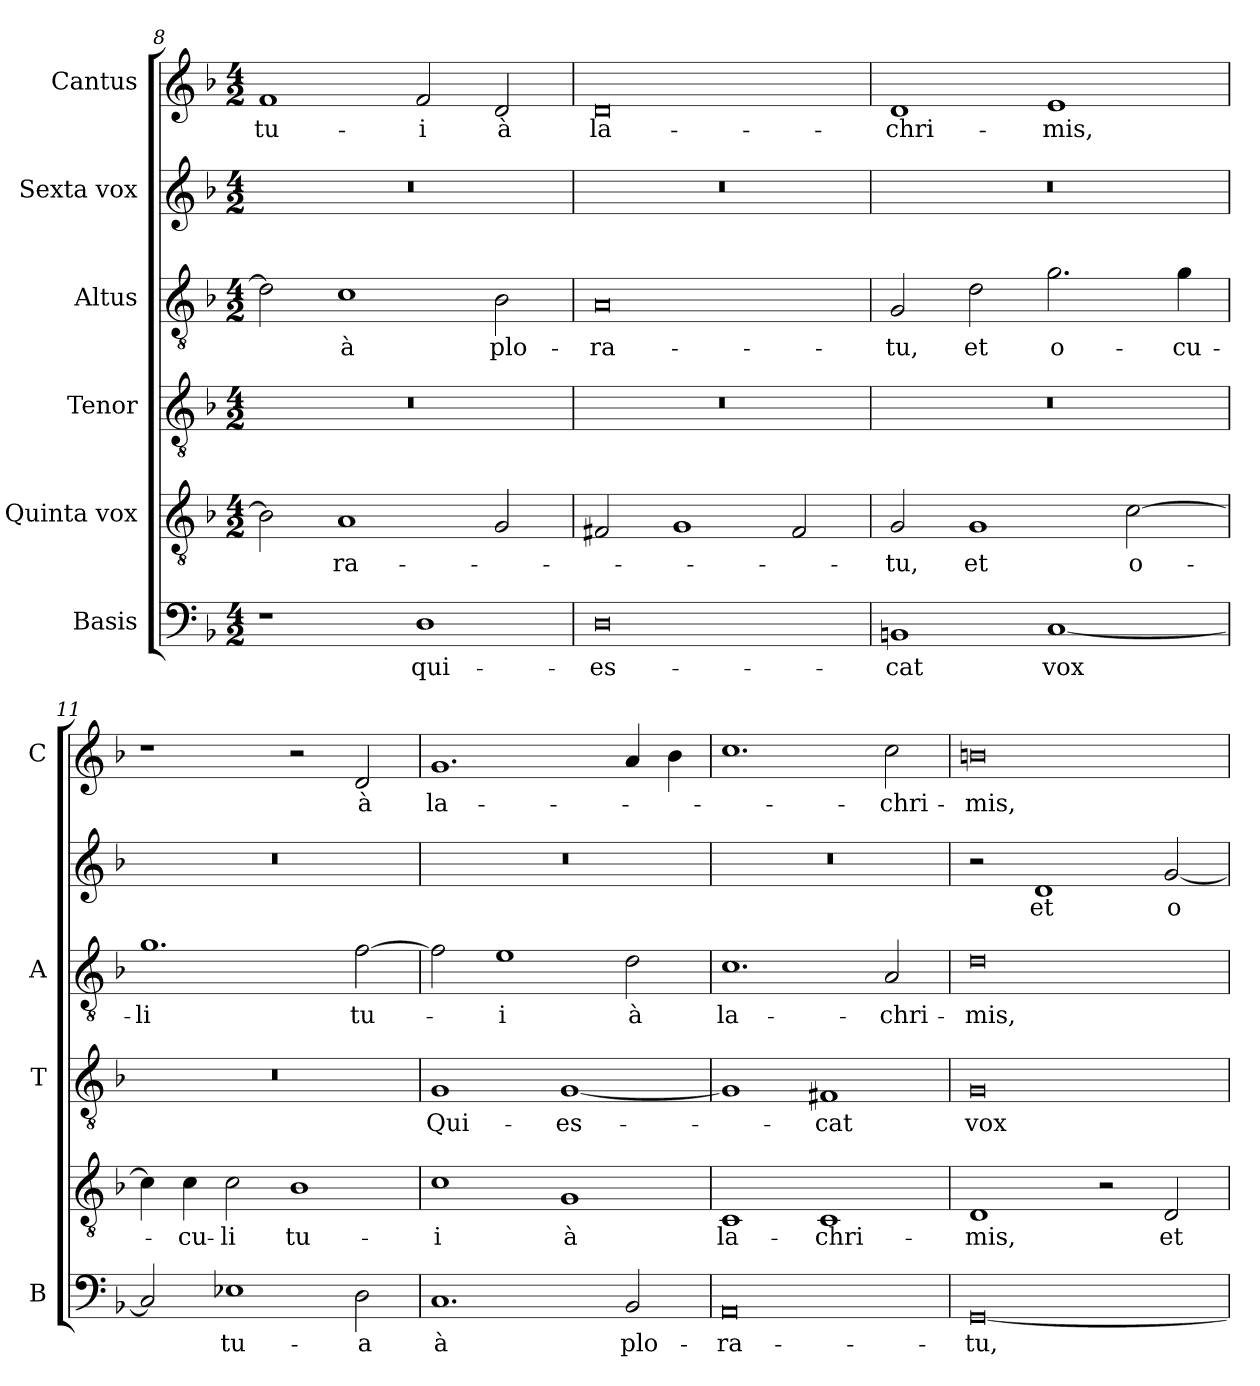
**kern	**text	**kern	**text	**kern	**text	**kern	**text	**kern	**text	**kern	**text
*part6	*part6	*part5	*part5	*part4	*part4	*part3	*part3	*part2	*part2	*part1	*part1
*staff6	*staff6	*staff5	*staff5	*staff4	*staff4	*staff3	*staff3	*staff2	*staff2	*staff1	*staff1
*I"Basis	*	*I"Quinta vox	*	*I"Tenor	*	*I"Altus	*	*I"Sexta vox	*	*I"Cantus	*
*I'B	*	*	*	*I'T	*	*I'A	*	*	*	*I'C	*
*clefF4	*	*clefGv2	*	*clefGv2	*	*clefGv2	*	*clefG2	*	*clefG2	*
*k[b-]	*	*k[b-]	*	*k[b-]	*	*k[b-]	*	*k[b-]	*	*k[b-]	*
*F:	*	*F:	*	*F:	*	*F:	*	*F:	*	*F:	*
*M4/2	*	*M4/2	*	*M4/2	*	*M4/2	*	*M4/2	*	*M4/2	*
=8	=8	=8	=8	=8	=8	=8	=8	=8	=8	=8	=8
!	!	!	!	!	!	!	!	!	!	!	!LO:LY:b
1r	.	2B-\]	.	0r	.	2d\]	.	0r	.	1f	tu-
!	!	!	!LO:LY:b	!	!	!	!LO:LY:b	!	!	!	!
.	.	1A	-ra-	.	.	1c	à	.	.	.	.
!	!LO:LY:b	!	!	!	!	!	!	!	!	!	!LO:LY:b
1D	qui-	.	.	.	.	.	.	.	.	2f/	-i
!	!	!	!	!	!	!	!LO:LY:b	!	!	!	!LO:LY:b
.	.	2G/	.	.	.	2B-\	plo-	.	.	2d/	à
=9	=9	=9	=9	=9	=9	=9	=9	=9	=9	=9	=9
!	!LO:LY:b	!	!	!	!	!	!LO:LY:b	!	!	!	!LO:LY:b
0D	-es-	2F#X/	.	0r	.	0A	-ra-	0r	.	0d	la-
.	.	1G	.	.	.	.	.	.	.	.	.
.	.	2F#/	.	.	.	.	.	.	.	.	.
=10	=10	=10	=10	=10	=10	=10	=10	=10	=10	=10	=10
!	!LO:LY:b	!	!LO:LY:b	!	!	!	!LO:LY:b	!	!	!	!LO:LY:b
1BBn	-cat	2G/	-tu,	0r	.	2G/	-tu,	0r	.	1d	-chri-
!	!	!	!LO:LY:b	!	!	!	!LO:LY:b	!	!	!	!
.	.	1G	et	.	.	2d\	et	.	.	.	.
!	!LO:LY:b	!	!	!	!	!	!LO:LY:b	!	!	!	!LO:LY:b
[1C	vox	.	.	.	.	2.g\	o-	.	.	1e	-mis,
!	!	!	!LO:LY:b	!	!	!	!	!	!	!	!
.	.	[2c\	o-	.	.	.	.	.	.	.	.
!	!	!	!	!	!	!	!LO:LY:b	!	!	!	!
.	.	.	.	.	.	4g\	-cu-	.	.	.	.
=11	=11	=11	=11	=11	=11	=11	=11	=11	=11	=11	=11
!	!	!	!	!	!	!	!LO:LY:b	!	!	!	!
2C/]	.	4c\]	.	0r	.	1.g	-li	0r	.	1r	.
!	!	!	!LO:LY:b	!	!	!	!	!	!	!	!
.	.	4c\	-cu-	.	.	.	.	.	.	.	.
!	!LO:LY:b	!	!LO:LY:b	!	!	!	!	!	!	!	!
1E-X	tu-	2c\	-li	.	.	.	.	.	.	.	.
!	!	!	!LO:LY:b	!	!	!	!	!	!	!	!
.	.	1B-	tu-	.	.	.	.	.	.	2r	.
!	!LO:LY:b	!	!	!	!	!	!LO:LY:b	!	!	!	!LO:LY:b
2D\	-a	.	.	.	.	[2f\	tu-	.	.	2d/	à
=12	=12	=12	=12	=12	=12	=12	=12	=12	=12	=12	=12
!	!LO:LY:b	!	!LO:LY:b	!	!LO:LY:b	!	!	!	!	!	!LO:LY:b
1.C	à	1c	-i	1G	Qui-	2f\]	.	0r	.	1.g	la-
!	!	!	!	!	!	!	!LO:LY:b	!	!	!	!
.	.	.	.	.	.	1e	-i	.	.	.	.
!	!	!	!LO:LY:b	!	!LO:LY:b	!	!	!	!	!	!
.	.	1G	à	[1G	-es-	.	.	.	.	.	.
!	!LO:LY:b	!	!	!	!	!	!LO:LY:b	!	!	!	!
2BB-/	plo-	.	.	.	.	2d\	à	.	.	4a/	.
.	.	.	.	.	.	.	.	.	.	4b-\	.
!!LO:PB:g=z
=13	=13	=13	=13	=13	=13	=13	=13	=13	=13	=13	=13
!	!LO:LY:b	!	!LO:LY:b	!	!	!	!LO:LY:b	!	!	!	!
0AA	-ra-	1C	la-	1G]	.	1.c	la-	0r	.	1.cc	.
!	!	!	!LO:LY:b	!	!LO:LY:b	!	!	!	!	!	!
.	.	1C	-chri-	1F#X	-cat	.	.	.	.	.	.
!	!	!	!	!	!	!	!LO:LY:b	!	!	!	!LO:LY:b
.	.	.	.	.	.	2A/	-chri-	.	.	2cc\	-chri-
=14	=14	=14	=14	=14	=14	=14	=14	=14	=14	=14	=14
!	!LO:LY:b	!	!LO:LY:b	!	!LO:LY:b	!	!LO:LY:b	!	!	!	!LO:LY:b
[0GG	-tu,	1D	-mis,	0G	vox	0d	-mis,	2r	.	0bn	-mis,
!	!	!	!	!	!	!	!	!	!LO:LY:b	!	!
.	.	.	.	.	.	.	.	1d	et	.	.
.	.	2r	.	.	.	.	.	.	.	.	.
!	!	!	!LO:LY:b	!	!	!	!	!	!LO:LY:b	!	!
.	.	2D/	et	.	.	.	.	[2g/	o-	.	.
=	=	=	=	=	=	=	=	=	=	=	=
*-	*-	*-	*-	*-	*-	*-	*-	*-	*-	*-	*-
